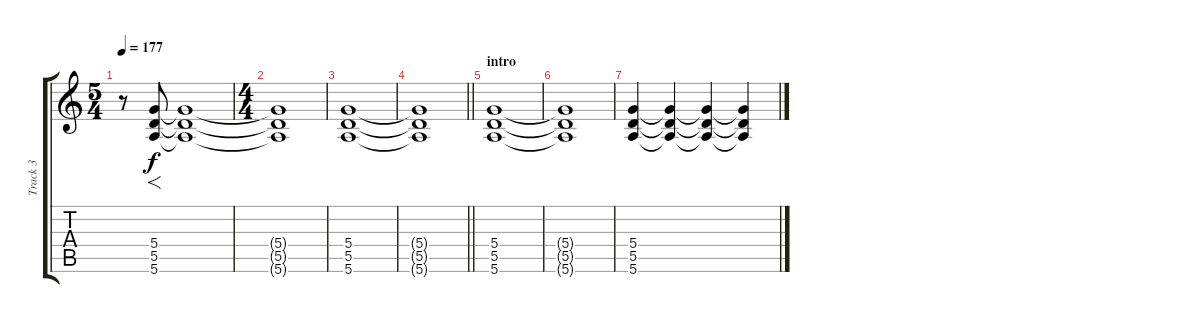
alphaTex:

\track ("Track 3" "Track 3") {instrument seashore}
\staff {score tabs}
\tuning (E4 B3 G4 D4 A3 E3) {hide}
\ts (5 4)
\tempo 177
\clef g2
\ks c
r.8{dy f instrument seashore} (5.4 5.5 5.6).8{f} (5.4{t} 5.5{t} 5.6{t}).1 |
\ts (4 4)
(5.4{t} 5.5{t} 5.6{t}).1 |
(5.4 5.5 5.6).1 |
\barLineRight lightlight
(5.4{t} 5.5{t} 5.6{t}).1 |
\section ("" "intro")
(5.4 5.5 5.6).1 |
(5.4{t} 5.5{t} 5.6{t}).1 |
(5.4 5.5 5.6).4{volume 4} (5.4{t} 5.5{t} 5.6{t}).4{volume 3} (5.4{t} 5.5{t} 5.6{t}).4{volume 1} (5.4{t} 5.5{t} 5.6{t}).4{volume 0}
